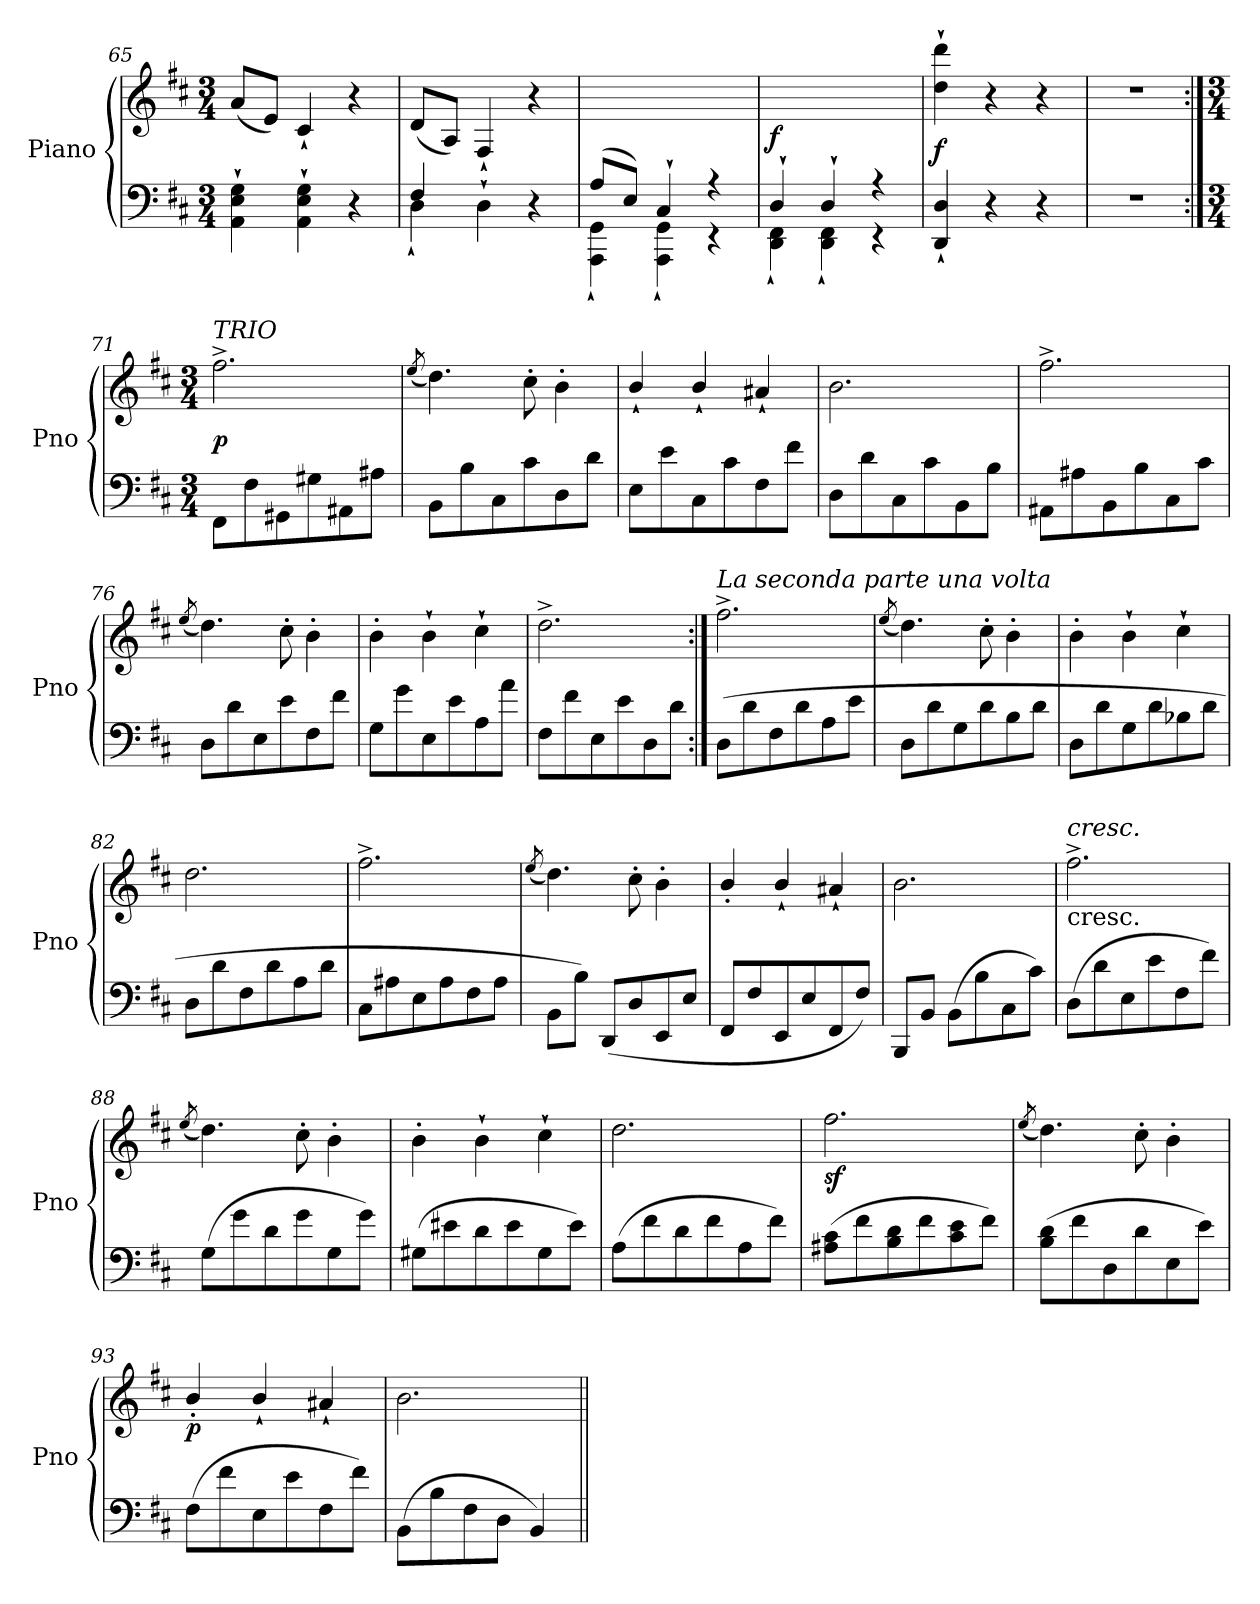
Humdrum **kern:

**kern	**kern	**dynam
*part1	*part1	*part1
*staff2	*staff1	*staff1/2
*I"Piano	*	*
*I'Pno	*	*
*clefF4	*clefG2	*
*k[f#c#]	*k[f#c#]	*
*D:	*D:	*
*M3/4	*M3/4	*
=65	=65	=65
4AA` 4E` 4G`	(8aL	.
.	8eJ)	.
4AA` 4E` 4G`	4c#`	.
4r	4r	.
=66	=66	=66
*^	*	*
4F#	4D`	(8dL	.
.	.	8AJ)	.
4ryy	4D`	4F#`	.
4ryy	4r	4r	.
=67	=67	=67	=67
(8AL	4AAA` 4GG`	2.ryy	.
8EJ)	.	.	.
4C#`	4AAA` 4GG`	.	.
4r	4r	.	.
=68	=68	=68	=68
4D`	4DD` 4FF#`	2.ryy	f
4D`	4DD` 4FF#`	.	.
4r	4r	.	.
*v	*v	*	*
=69	=69	=69
4DD` 4D`	4dd` 4ddd`	f
4r	4r	.
4r	4r	.
=70	=70	=70
2.r	2.r	.
=71:|!	=71:|!	=71:|!
*M3/4	*M3/4	*
!	!LO:TX:a:i:t=TRIO	!
8FF#\L	2.ff#^	p
8F#\	.	.
8GG#X\	.	.
8G#X\	.	.
8AA#X\	.	.
8A#X\J	.	.
=72	=72	=72
.	(8qee	.
8BBL	4.dd)	.
8B	.	.
8C#	.	.
8c#	8cc#'	.
8D	4b'	.
8dJ	.	.
=73	=73	=73
8EL	4b`/	.
8e	.	.
8C#	4b`/	.
8c#	.	.
8F#	4a#X`	.
8f#J	.	.
=74	=74	=74
8DL	2.b	.
8d	.	.
8C#	.	.
8c#	.	.
8BB	.	.
8BJ	.	.
=75	=75	=75
8AA#XL	2.ff#^	.
8A#X	.	.
8BB	.	.
8B	.	.
8C#	.	.
8c#J	.	.
=76	=76	=76
.	(8qee	.
8DL	4.dd)	.
8d	.	.
8E	.	.
8e	8cc#'	.
8F#	4b'	.
8f#J	.	.
=77	=77	=77
8GL	4b'	.
8g	.	.
8E	4b`	.
8e	.	.
8A	4cc#`	.
8aJ	.	.
=78	=78	=78
8F#L	2.dd^	.
8f#	.	.
8E	.	.
8e	.	.
8D	.	.
8dJ	.	.
=79:|!	=79:|!	=79:|!
!	!LO:TX:a:i:t=La seconda parte una volta	!
(8DL	2.ff#^	.
8d	.	.
8F#	.	.
8d	.	.
8A	.	.
8eJ	.	.
=80	=80	=80
.	(8qee	.
8DL	4.dd)	.
8d	.	.
8G	.	.
8d	8cc#'	.
8B	4b'	.
8dJ	.	.
=81	=81	=81
8DL	4b'	.
8d	.	.
8G	4b`	.
8d	.	.
8B-X	4cc#`	.
8dJ	.	.
=82	=82	=82
8DL	2.dd	.
8d	.	.
8F#	.	.
8d	.	.
8A	.	.
8dJ	.	.
=83	=83	=83
8C#L	2.ff#^	.
8A#X	.	.
8E	.	.
8A#	.	.
8F#	.	.
8A#J	.	.
=84	=84	=84
.	(8qee	.
8BBL	4.dd)	.
8BJ)	.	.
(8DDL	.	.
8D	8cc#'	.
8EE	4b'	.
8EJ	.	.
=85	=85	=85
8FF#L	4b'/	.
8F#	.	.
8EE	4b`/	.
8E	.	.
8FF#	4a#X`	.
8F#J)	.	.
=86	=86	=86
8BBBL	2.b	.
8BBJ	.	.
(8BBL	.	.
8B	.	.
8C#	.	.
8c#J)	.	.
=87	=87	=87
!	!LO:TX:c:t=cresc.	!
!	!LO:TX:a:i:t=cresc.	!
(8DL	2.ff#^	.
8d	.	.
8E	.	.
8e	.	.
8F#	.	.
8f#J)	.	.
=88	=88	=88
.	(8qee	.
(8GL	4.dd)	.
8g	.	.
8d	.	.
8g	8cc#'	.
8G	4b'	.
8gJ)	.	.
=89	=89	=89
(8G#XL	4b'	.
8e#X	.	.
8d	4b`	.
8e#	.	.
8G#	4cc#`	.
8e#J)	.	.
=90	=90	=90
(8AL	2.dd	.
8f#	.	.
8d	.	.
8f#	.	.
8A	.	.
8f#J)	.	.
=91	=91	=91
(8A#X 8c#L	2.ff#	sf
8f#	.	.
8B 8d	.	.
8f#	.	.
8c# 8e	.	.
8f#J)	.	.
=92	=92	=92
.	(8qee	.
(8B 8dL	4.dd)	.
8f#	.	.
8D	.	.
8d	8cc#'	.
8E	4b'	.
8eJ)	.	.
=93	=93	=93
(8F#L	4b'/	p
8f#	.	.
8E	4b`/	.
8e	.	.
8F#	4a#X`	.
8f#J)	.	.
=94	=94	=94
(8BBL	2.b	.
8B	.	.
8F#	.	.
8DJ	.	.
4BB)	.	.
=||	=||	=||
*-	*-	*-
